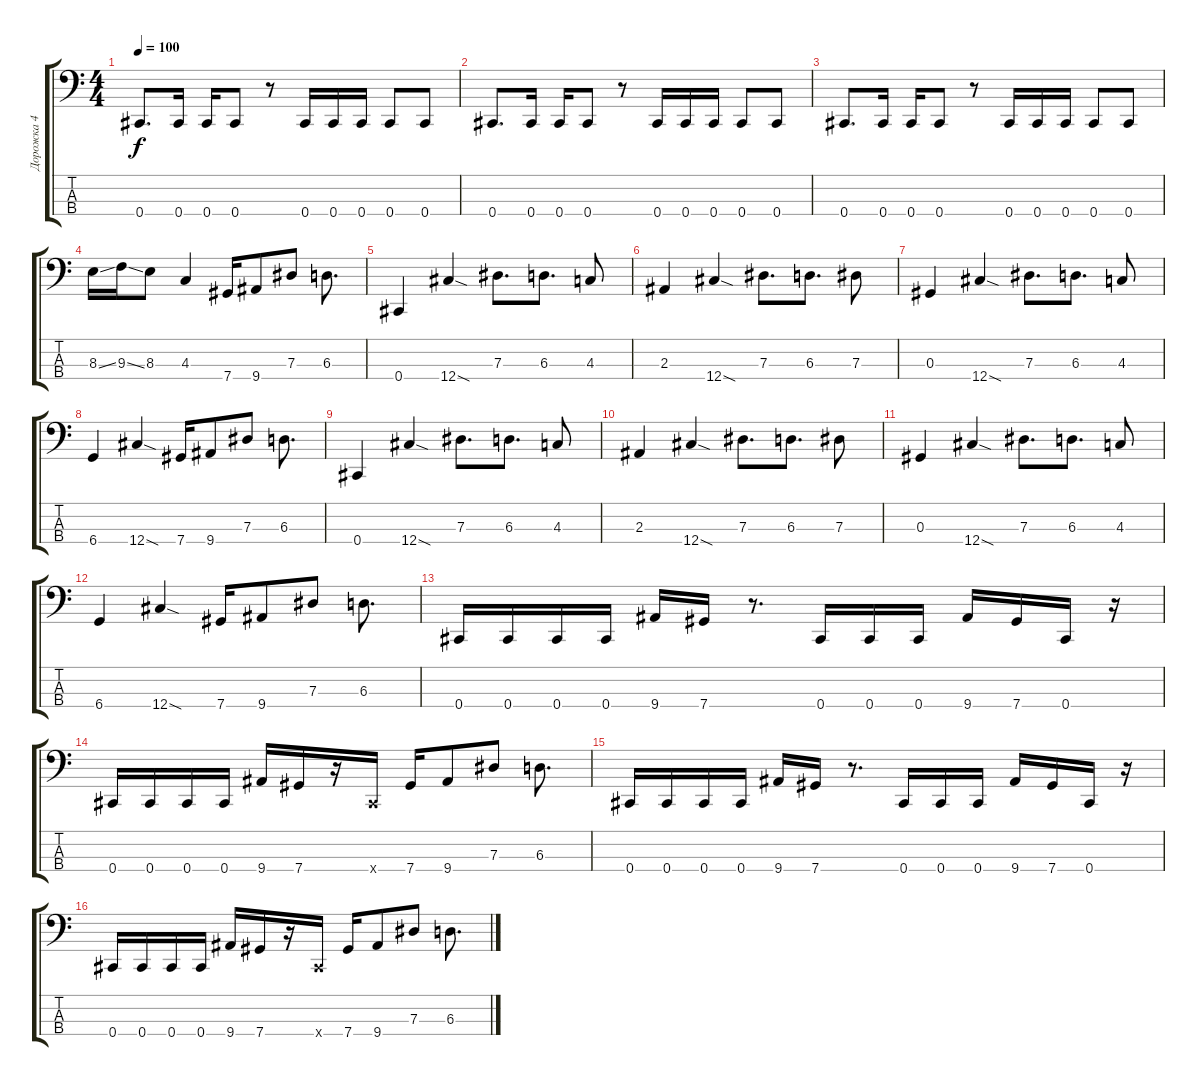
\track ("Дорожка 4" "Дорожка 4") {instrument electricbassfinger}
\staff {score tabs}
\tuning (Gb2 Db2 Ab1 Db1) {hide}
\ts (4 4)
\tempo 100
\clef f4
\ks c
0.4.8{d dy f} 0.4.16 0.4.16 0.4.8 r.8 0.4.16 0.4.16 0.4.16 0.4.8 0.4.8 |
0.4.8{d} 0.4.16 0.4.16 0.4.8 r.8 0.4.16 0.4.16 0.4.16 0.4.8 0.4.8 |
0.4.8{d} 0.4.16 0.4.16 0.4.8 r.8 0.4.16 0.4.16 0.4.16 0.4.8 0.4.8 |
8.3{ss}.16 9.3{ss}.16 8.3.8 4.3.4 7.4.16 9.4.8 7.3.8 6.3.8{d} |
0.4.4 12.4{sod}.4 7.3.8{d} 6.3.8{d} 4.3.8 |
2.3.4 12.4{sod}.4 7.3.8{d} 6.3.8{d} 7.3.8 |
0.3.4 12.4{sod}.4 7.3.8{d} 6.3.8{d} 4.3.8 |
6.4.4 12.4{sod}.4 7.4.16 9.4.8 7.3.8 6.3.8{d} |
0.4.4 12.4{sod}.4 7.3.8{d} 6.3.8{d} 4.3.8 |
2.3.4 12.4{sod}.4 7.3.8{d} 6.3.8{d} 7.3.8 |
0.3.4 12.4{sod}.4 7.3.8{d} 6.3.8{d} 4.3.8 |
6.4.4 12.4{sod}.4 7.4.16 9.4.8 7.3.8 6.3.8{d} |
0.4.16 0.4.16 0.4.16 0.4.16 9.4.16 7.4.16 r.8{d} 0.4.16 0.4.16 0.4.16 9.4.16 7.4.16 0.4.16 r.16 |
0.4.16 0.4.16 0.4.16 0.4.16 9.4.16 7.4.16 r.16 0.4{x}.16 7.4.16 9.4.8 7.3.8 6.3.8{d} |
0.4.16 0.4.16 0.4.16 0.4.16 9.4.16 7.4.16 r.8{d} 0.4.16 0.4.16 0.4.16 9.4.16 7.4.16 0.4.16 r.16 |
0.4.16 0.4.16 0.4.16 0.4.16 9.4.16 7.4.16 r.16 0.4{x}.16 7.4.16 9.4.8 7.3.8 6.3.8{d}
